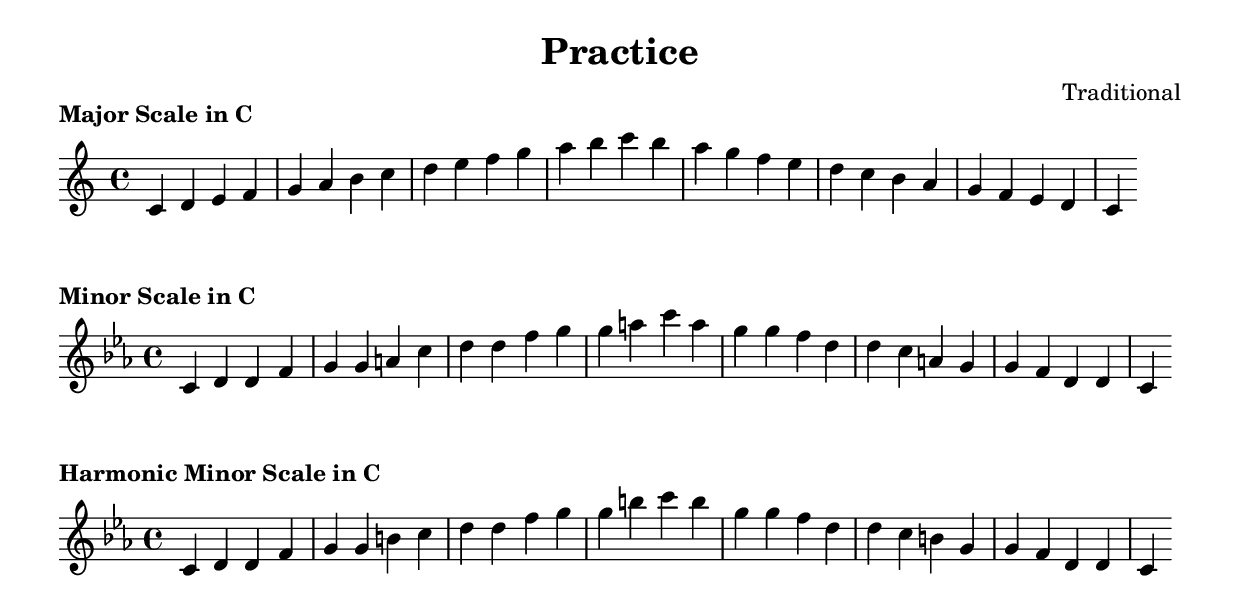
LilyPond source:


\version "2.22.0"  % Specify the LilyPond version

\header {
  title = "Practice"
  composer = "Traditional"
}

\paper {
  top-margin = 1.5\cm
  bottom-margin = 1.5\cm
  left-margin = 2\cm
  right-margin = 2\cm
  indent = 0
  system-count = #0  % Allow multiple systems
  line-width = 16\cm  % Adjust line width as needed
}


\markup \column {
  \center-column {
    \bold "Major Scale in C"
  }
}

\score {
  \new Staff {
    \relative c' {
      \key c \major
      \time 4/4

      c4 d4 e4 f4 g4 a4 b4 c4 d4 e4 f4 g4 a4 b4 c4 b4 a4 g4 f4 e4 d4 c4 b4 a4 g4 f4 e4 d4 c4
    }
  }

  \layout {
    indent = 0  % Remove indentation to center the music
    ragged-right = ##t  % Allow ragged right margins
  }
  \midi { }
}


\markup \column {
  \center-column {
    \bold "Minor Scale in C"
  }
}

\score {
  \new Staff {
    \relative c' {
      \key c \minor
      \time 4/4

      c4 d4 d#4 f4 g4 g#4 a#4 c4 d4 d#4 f4 g4 g#4 a#4 c4 a#4 g#4 g4 f4 d#4 d4 c4 a#4 g#4 g4 f4 d#4 d4 c4
    }
  }

  \layout {
    indent = 0  % Remove indentation to center the music
    ragged-right = ##t  % Allow ragged right margins
  }
  \midi { }
}


\markup \column {
  \center-column {
    \bold "Harmonic Minor Scale in C"
  }
}

\score {
  \new Staff {
    \relative c' {
      \key c \minor
      \time 4/4

      c4 d4 d#4 f4 g4 g#4 b4 c4 d4 d#4 f4 g4 g#4 b4 c4 b4 g#4 g4 f4 d#4 d4 c4 b4 g#4 g4 f4 d#4 d4 c4
    }
  }

  \layout {
    indent = 0  % Remove indentation to center the music
    ragged-right = ##t  % Allow ragged right margins
  }
  \midi { }
}

